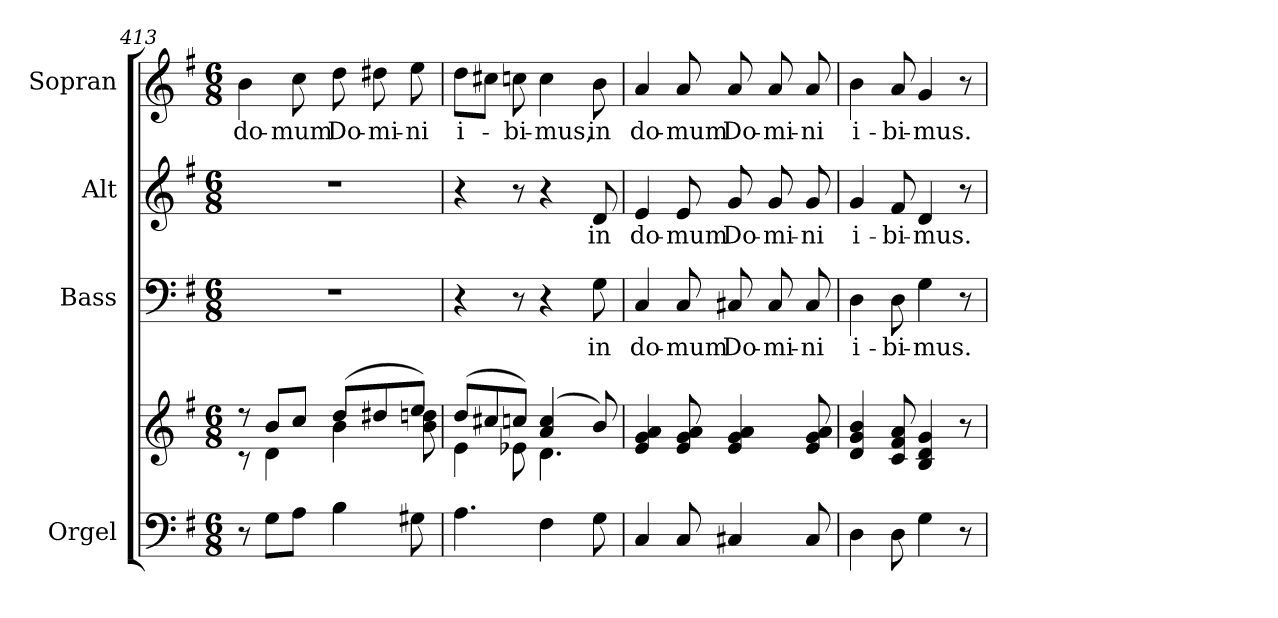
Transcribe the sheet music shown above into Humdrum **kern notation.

**kern	**kern	**kern	**text	**kern	**text	**kern	**text
*part4	*part4	*part3	*part3	*part2	*part2	*part1	*part1
*staff5	*staff4	*staff3	*staff3	*staff2	*staff2	*staff1	*staff1
*I"Orgel	*	*I"Bass	*	*I"Alt	*	*I"Sopran	*
*I'Org.	*	*I'B.	*	*I'A.	*	*I'S.	*
*clefF4	*clefG2	*clefF4	*	*clefG2	*	*clefG2	*
*k[f#]	*k[f#]	*k[f#]	*	*k[f#]	*	*k[f#]	*
*G:	*G:	*G:	*	*G:	*	*G:	*
*M6/8	*M6/8	*M6/8	*	*M6/8	*	*M6/8	*
=413	=413	=413	=413	=413	=413	=413	=413
*	*^	*	*	*	*	*	*
!	!	!	!	!	!	!	!	!LO:LY:b
8r	8r	8r	2.r	.	2.r	.	4b\	do-
8G\L	8b/L	4d\	.	.	.	.	.	.
!	!	!	!	!	!	!	!	!LO:LY:b
8A\J	8cc/J	.	.	.	.	.	8cc\	-mum
!	!	!	!	!	!	!	!	!LO:LY:b
4B\	(>8dd/L	4b\	.	.	.	.	8dd\	Do-
!	!	!	!	!	!	!	!	!LO:LY:b
.	8dd#X/	.	.	.	.	.	8dd#X\	-mi-
!	!	!	!	!	!	!	!	!LO:LY:b
8G#X\	8ee/J)	8b\ 8dd\	.	.	.	.	8ee\	-ni
=414	=414	=414	=414	=414	=414	=414	=414	=414
!	!	!	!	!	!	!	!	!LO:LY:b
4.A\	(>8dd/L	4e\	4r	.	4r	.	8dd\L	i-
.	8cc#X/	.	.	.	.	.	8cc#X\J	.
!	!	!	!	!	!	!	!	!LO:LY:b
.	8ccn/J)	8e-X\	8r	.	8r	.	8ccn\	-bi-
!	!	!	!	!	!	!	!	!LO:LY:b
4F#\	(4a/ 4cc/	4.d\	4r	.	4r	.	4cc\	-mus,
!	!	!	!	!LO:LY:b	!	!LO:LY:b	!	!LO:LY:b
8G\	8b/)	.	8G\	in	8d/	in	8b\	in
*	*v	*v	*	*	*	*	*	*
=415	=415	=415	=415	=415	=415	=415	=415
!	!	!	!LO:LY:b	!	!LO:LY:b	!	!LO:LY:b
4C/	4e/ 4g/ 4a/	4C/	do-	4e/	do-	4a/	do-
!	!	!	!LO:LY:b	!	!LO:LY:b	!	!LO:LY:b
8C/	8e/ 8g/ 8a/	8C/	-mum	8e/	-mum	8a/	-mum
!	!	!	!LO:LY:b	!	!LO:LY:b	!	!LO:LY:b
4C#X/	4e/ 4g/ 4a/	8C#X/	Do-	8g/	Do-	8a/	Do-
!	!	!	!LO:LY:b	!	!LO:LY:b	!	!LO:LY:b
.	.	8C#/	-mi-	8g/	-mi-	8a/	-mi-
!	!	!	!LO:LY:b	!	!LO:LY:b	!	!LO:LY:b
8C#/	8e/ 8g/ 8a/	8C#/	-ni	8g/	-ni	8a/	-ni
!!LO:PB:g=z
=416	=416	=416	=416	=416	=416	=416	=416
!	!	!	!LO:LY:b	!	!LO:LY:b	!	!LO:LY:b
4D\	4d/ 4g/ 4b/	4D\	i-	4g/	i-	4b\	i-
!	!	!	!LO:LY:b	!	!LO:LY:b	!	!LO:LY:b
8D\	8c/ 8f#/ 8a/	8D\	-bi-	8f#/	-bi-	8a/	-bi-
!	!	!	!LO:LY:b	!	!LO:LY:b	!	!LO:LY:b
4G\	4B/ 4d/ 4g/	4G\	-mus.	4d/	-mus.	4g/	-mus.
8r	8r	8r	.	8r	.	8r	.
=	=	=	=	=	=	=	=
*-	*-	*-	*-	*-	*-	*-	*-
